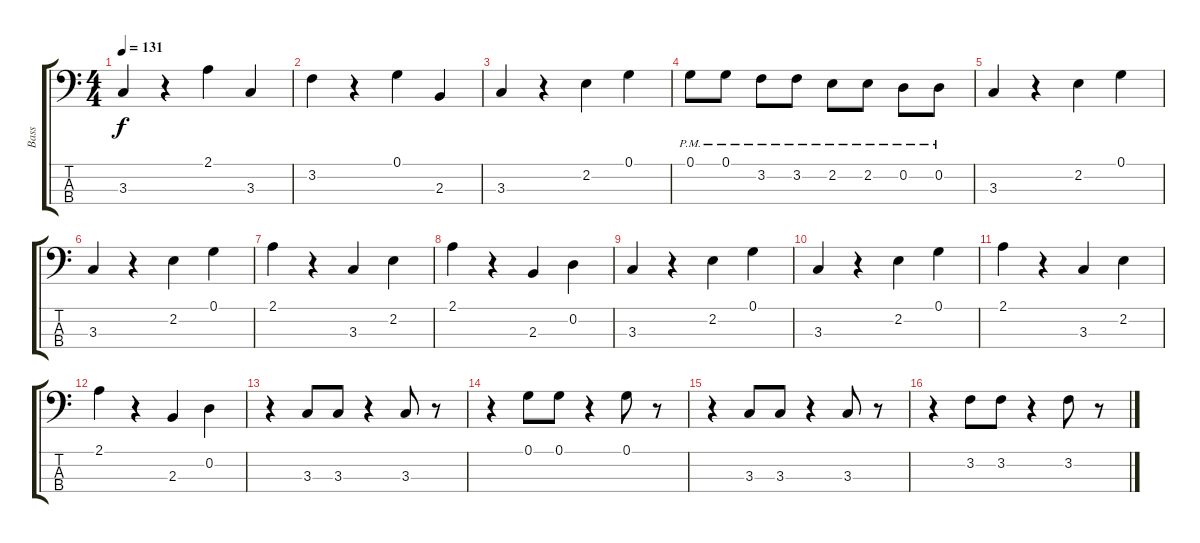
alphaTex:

\track ("Bass" "Bass") {instrument acousticbass}
\staff {score tabs}
\tuning (G2 D2 A1 E1) {hide}
\ts (4 4)
\tempo 131
\clef f4
\ks c
3.3.4{dy f} r.4 2.1.4 3.3.4 |
3.2.4 r.4 0.1.4 2.3.4 |
3.3.4 r.4 2.2.4 0.1.4 |
0.1{pm}.8 0.1{pm}.8 3.2{pm}.8 3.2{pm}.8 2.2{pm}.8 2.2{pm}.8 0.2{pm}.8 0.2{pm}.8 |
3.3.4 r.4 2.2.4 0.1.4 |
3.3.4 r.4 2.2.4 0.1.4 |
2.1.4 r.4 3.3.4 2.2.4 |
2.1.4 r.4 2.3.4 0.2.4 |
3.3.4 r.4 2.2.4 0.1.4 |
3.3.4 r.4 2.2.4 0.1.4 |
2.1.4 r.4 3.3.4 2.2.4 |
2.1.4 r.4 2.3.4 0.2.4 |
r.4 3.3.8 3.3.8 r.4 3.3.8 r.8 |
r.4 0.1.8 0.1.8 r.4 0.1.8 r.8 |
r.4 3.3.8 3.3.8 r.4 3.3.8 r.8 |
r.4 3.2.8 3.2.8 r.4 3.2.8 r.8
